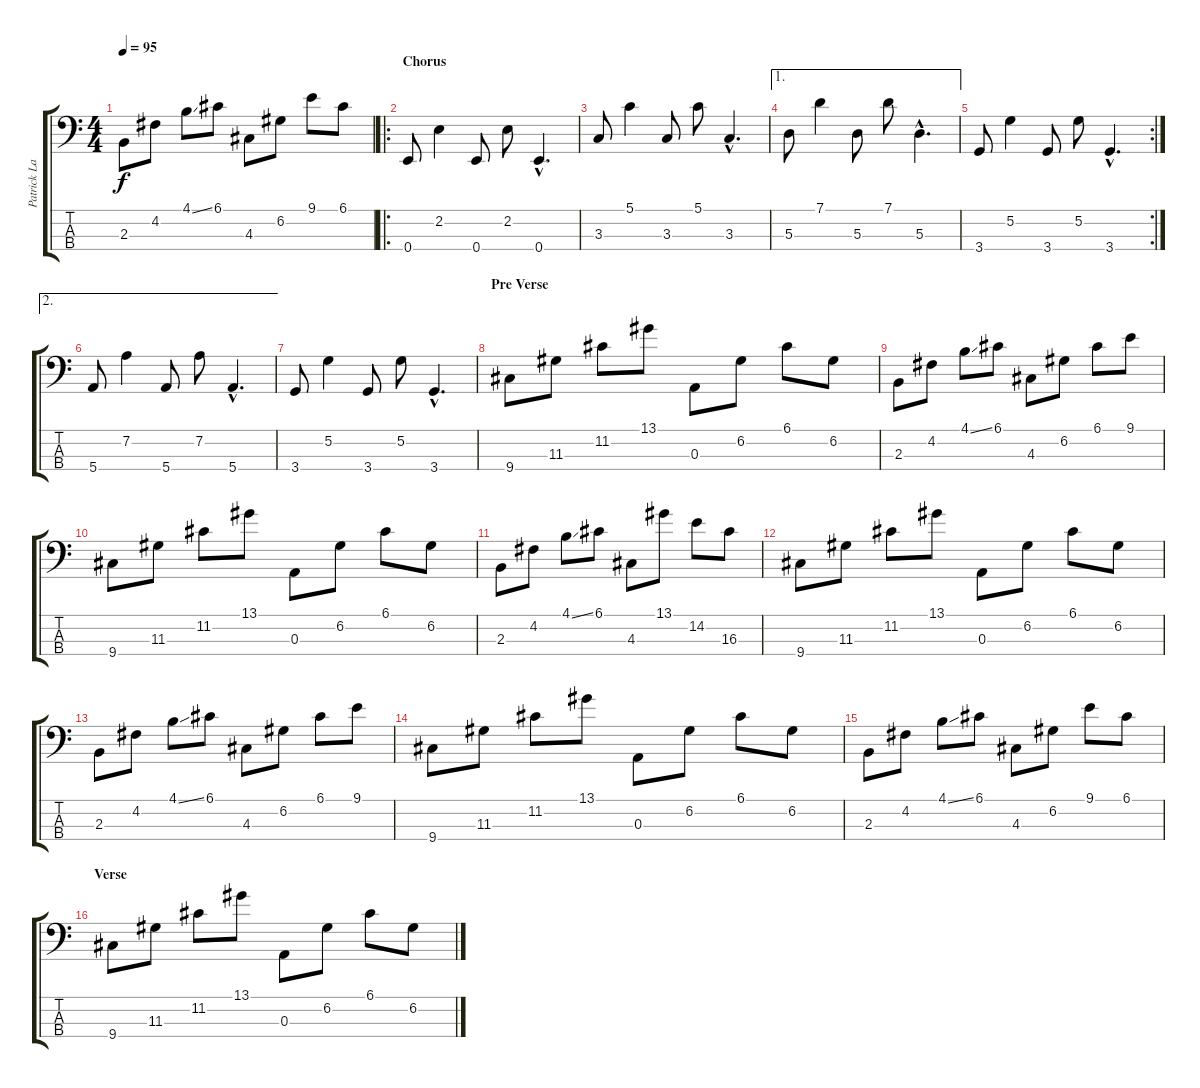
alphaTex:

\track ("Patrick Latreille" "Patrick La") {instrument electricbassfinger}
\staff {score tabs}
\tuning (G2 D2 A1 E1) {hide}
\ts (4 4)
\tempo 95
\clef f4
\ks c
2.3.8{dy f} 4.2.8 4.1{ss}.8 6.1.8 4.3.8 6.2.8 9.1.8 6.1.8 |
\ro
\section ("" "Chorus")
0.4.8 2.2.4 0.4.8 2.2.8 0.4{hac}.4{d} |
3.3.8 5.1.4 3.3.8 5.1.8 3.3{hac}.4{d} |
\ae 1
5.3.8 7.1.4 5.3.8 7.1.8 5.3{hac}.4{d} |
\rc 2
3.4.8 5.2.4 3.4.8 5.2.8 3.4{hac}.4{d} |
\ae 2
5.4.8 7.2.4 5.4.8 7.2.8 5.4{hac}.4{d} |
3.4.8 5.2.4 3.4.8 5.2.8 3.4{hac}.4{d} |
\section ("" "Pre Verse")
9.4.8 11.3.8 11.2.8 13.1.8 0.3.8 6.2.8 6.1.8 6.2.8 |
2.3.8 4.2.8 4.1{ss}.8 6.1.8 4.3.8 6.2.8 6.1.8 9.1.8 |
9.4.8 11.3.8 11.2.8 13.1.8 0.3.8 6.2.8 6.1.8 6.2.8 |
2.3.8 4.2.8 4.1{ss}.8 6.1.8 4.3.8 13.1.8 14.2.8 16.3.8 |
9.4.8 11.3.8 11.2.8 13.1.8 0.3.8 6.2.8 6.1.8 6.2.8 |
2.3.8 4.2.8 4.1{ss}.8 6.1.8 4.3.8 6.2.8 6.1.8 9.1.8 |
9.4.8 11.3.8 11.2.8 13.1.8 0.3.8 6.2.8 6.1.8 6.2.8 |
2.3.8 4.2.8 4.1{ss}.8 6.1.8 4.3.8 6.2.8 9.1.8 6.1.8 |
\section ("" "Verse")
9.4.8 11.3.8 11.2.8 13.1.8 0.3.8 6.2.8 6.1.8 6.2.8
